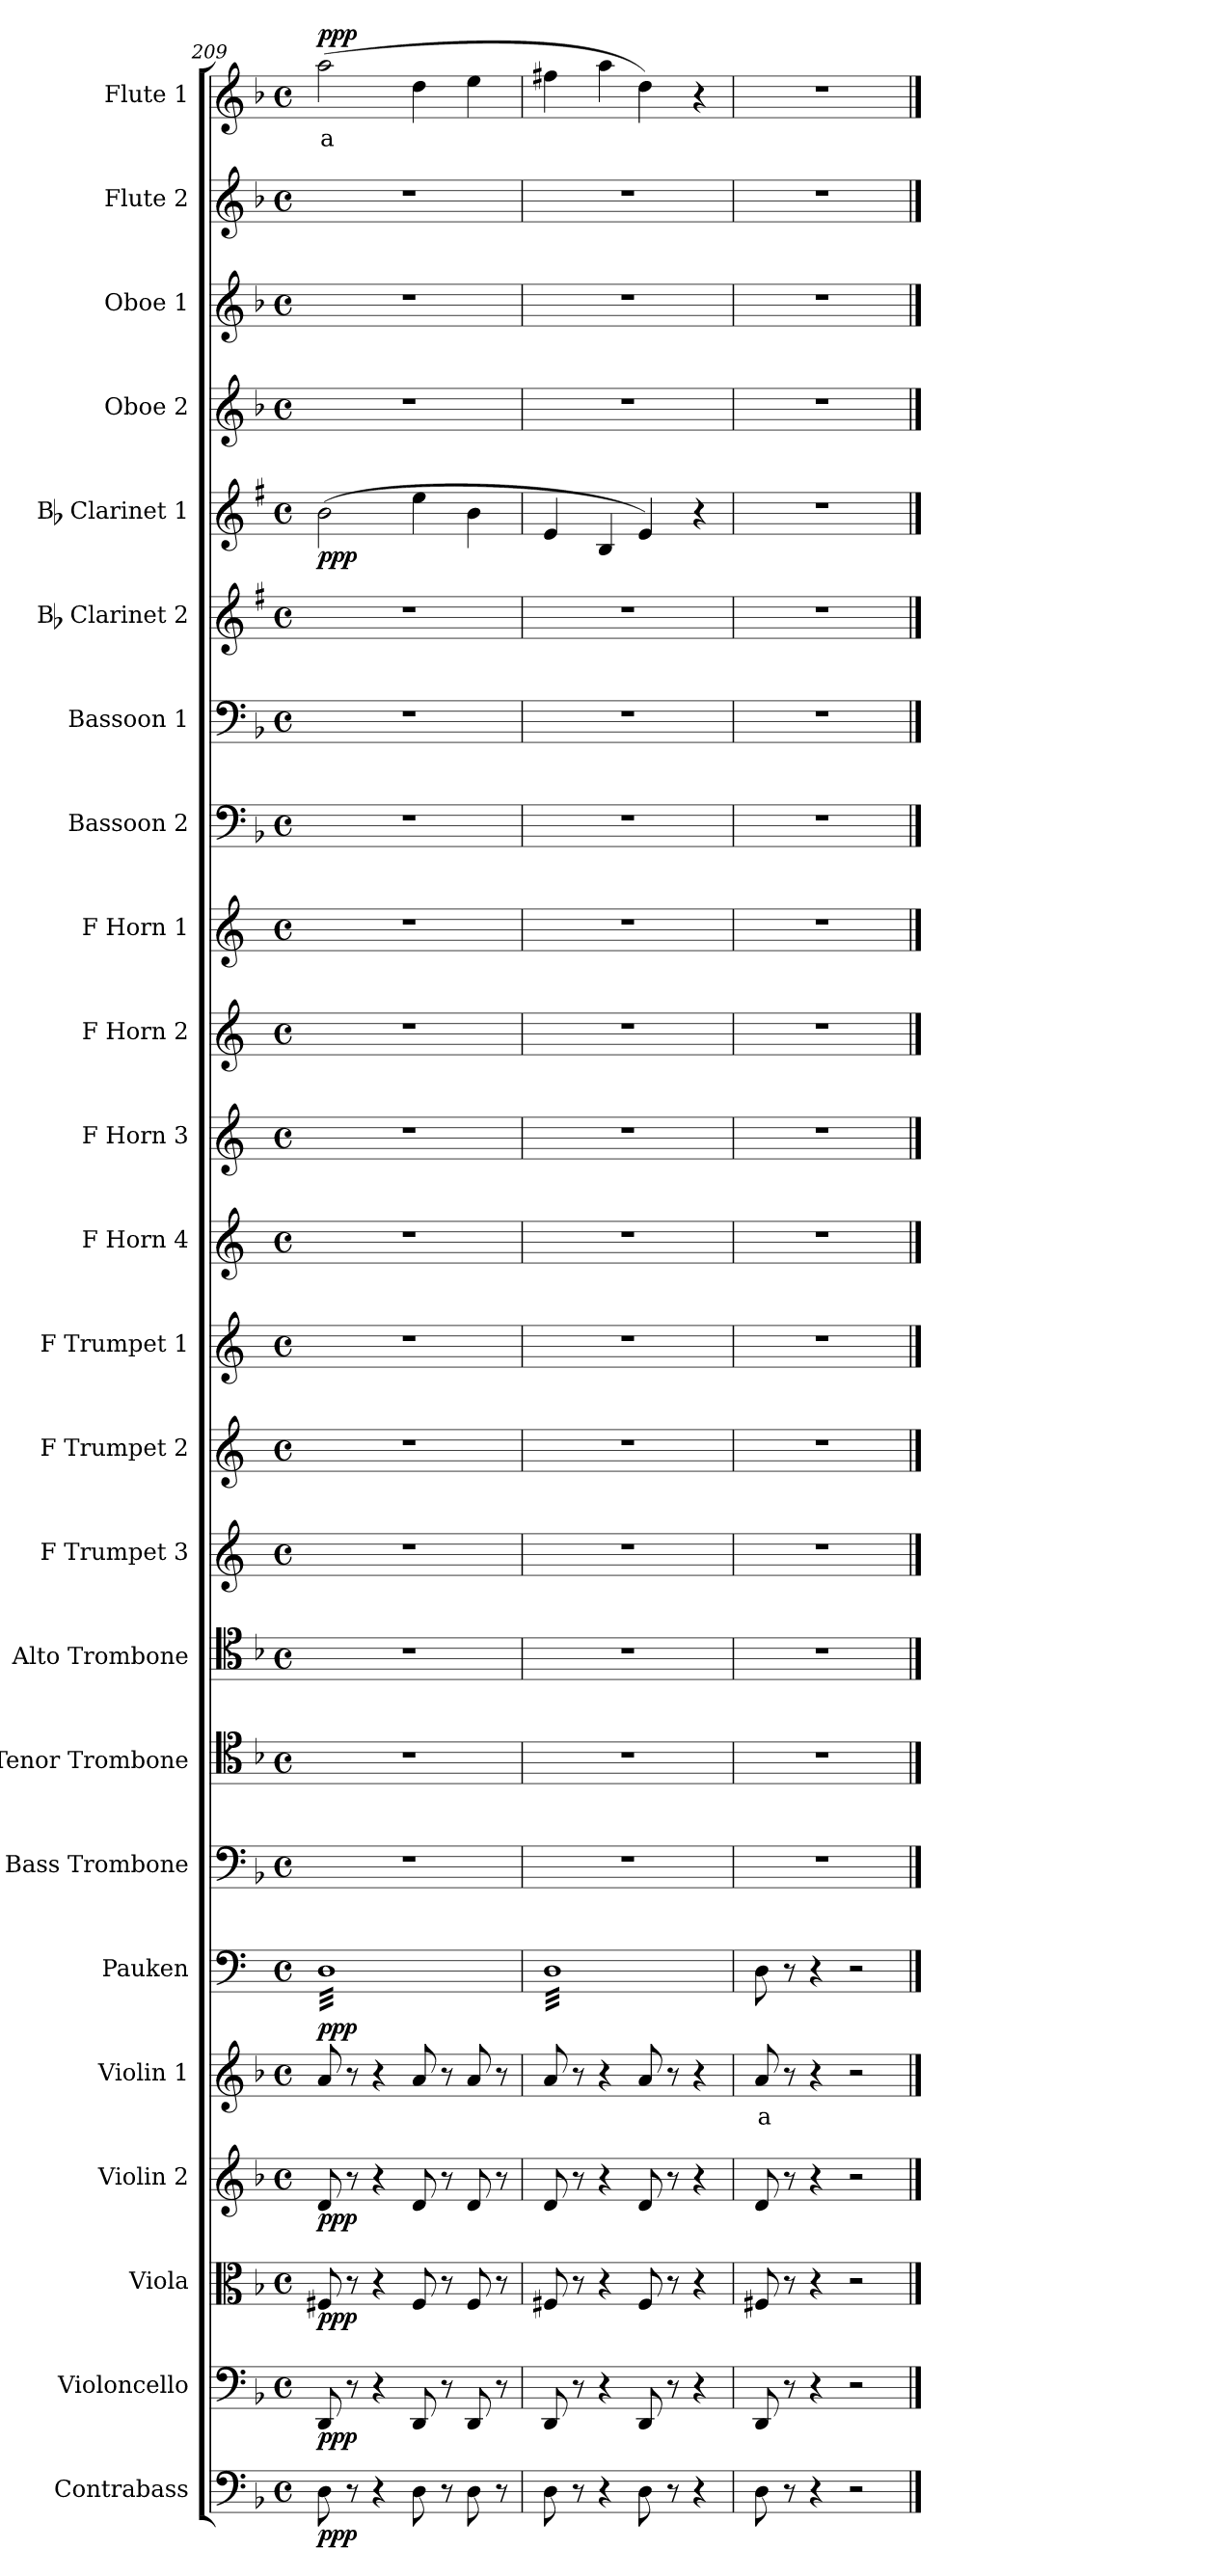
**kern	**dynam	**kern	**dynam	**kern	**dynam	**kern	**dynam	**kern	**text	**dynam	**kern	**kern	**kern	**kern	**kern	**kern	**kern	**kern	**kern	**kern	**kern	**kern	**kern	**kern	**kern	**dynam	**kern	**kern	**kern	**kern	**text	**dynam
*part24	*part24	*part23	*part23	*part22	*part22	*part21	*part21	*part20	*part20	*part20	*part19	*part18	*part17	*part16	*part15	*part14	*part13	*part12	*part11	*part10	*part9	*part8	*part7	*part6	*part5	*part5	*part4	*part3	*part2	*part1	*part1	*part1
*staff24	*staff24	*staff23	*staff23	*staff22	*staff22	*staff21	*staff21	*staff20	*staff20	*staff20	*staff19	*staff18	*staff17	*staff16	*staff15	*staff14	*staff13	*staff12	*staff11	*staff10	*staff9	*staff8	*staff7	*staff6	*staff5	*staff5	*staff4	*staff3	*staff2	*staff1	*staff1	*staff1
*I"Contrabass	*	*I"Violoncello	*	*I"Viola	*	*I"Violin 2	*	*I"Violin 1	*	*	*I"Pauken	*I"Bass Trombone	*I"Tenor Trombone	*I"Alto Trombone	*I"F Trumpet 3	*I"F Trumpet 2	*I"F Trumpet 1	*I"F Horn 4	*I"F Horn 3	*I"F Horn 2	*I"F Horn 1	*I"Bassoon 2	*I"Bassoon 1	*I"Bb Clarinet 2	*I"Bb Clarinet 1	*	*I"Oboe 2	*I"Oboe 1	*I"Flute 2	*I"Flute 1	*	*
*I'Cb	*	*I'Vc	*	*I'Vla	*	*I'Vln 2	*	*I'Vln 1	*	*	*I'Pk.	*I'B Trb	*I'T Trb	*I'A Trb	*I'Tpt 3	*I'Tpt 2	*I'Tpt 1	*I'Hn 4	*I'Hn 3	*I'Hn 2	*I'Hn 1	*I'Bsn 2	*I'Bsn 1	*I'Cl 2	*I'Cl 1	*	*I'Ob 2	*I'Ob 1	*I'Fl 2	*I'Fl 1	*	*
*clefF4	*	*clefF4	*	*clefC3	*	*clefG2	*	*clefG2	*	*	*clefF4	*clefF4	*clefC4	*clefC4	*clefG2	*clefG2	*clefG2	*clefG2	*clefG2	*clefG2	*clefG2	*clefF4	*clefF4	*clefG2	*clefG2	*	*clefG2	*clefG2	*clefG2	*clefG2	*	*
*ITrd7c12	*	*	*	*	*	*	*	*	*	*	*	*	*	*	*ITrd-3c-5	*ITrd-3c-5	*ITrd-3c-5	*ITrd4c7	*ITrd4c7	*ITrd4c7	*ITrd4c7	*	*	*ITrd1c2	*ITrd1c2	*	*	*	*	*	*	*
*k[b-]	*	*k[b-]	*	*k[b-]	*	*k[b-]	*	*k[b-]	*	*	*k[]	*k[b-]	*k[b-]	*k[b-]	*k[b-]	*k[b-]	*k[b-]	*k[b-]	*k[b-]	*k[b-]	*k[b-]	*k[b-]	*k[b-]	*k[b-]	*k[b-]	*	*k[b-]	*k[b-]	*k[b-]	*k[b-]	*	*
*M4/4	*	*M4/4	*	*M4/4	*	*M4/4	*	*M4/4	*	*	*M4/4	*M4/4	*M4/4	*M4/4	*M4/4	*M4/4	*M4/4	*M4/4	*M4/4	*M4/4	*M4/4	*M4/4	*M4/4	*M4/4	*M4/4	*	*M4/4	*M4/4	*M4/4	*M4/4	*	*
*met(c)	*	*met(c)	*	*met(c)	*	*met(c)	*	*met(c)	*	*	*met(c)	*met(c)	*met(c)	*met(c)	*met(c)	*met(c)	*met(c)	*met(c)	*met(c)	*met(c)	*met(c)	*met(c)	*met(c)	*met(c)	*met(c)	*	*met(c)	*met(c)	*met(c)	*met(c)	*	*
=209	=209	=209	=209	=209	=209	=209	=209	=209	=209	=209	=209	=209	=209	=209	=209	=209	=209	=209	=209	=209	=209	=209	=209	=209	=209	=209	=209	=209	=209	=209	=209	=209
!	!LO:DY:b	!	!LO:DY:b	!	!LO:DY:b	!	!LO:DY:b	!	!	!LO:DY:b	!	!	!	!	!	!	!	!	!	!	!	!	!	!	!	!LO:DY:b	!	!	!	!	!LO:LY:b:color=#FF0000	!LO:DY:b
*	*	*	*	*	*	*	*	*	*	*	*tremolo	*	*	*	*	*	*	*	*	*	*	*	*	*	*	*	*	*	*	*	*	*
8DD\	ppp	8DD/	ppp	8F#X/	ppp	8d/	ppp	8a/	.	ppp	32DLLL	1r	1r	1r	1r	1r	1r	1r	1r	1r	1r	1r	1r	1r	(2a\	ppp	1r	1r	1r	(2aa\	a	ppp
.	.	.	.	.	.	.	.	.	.	.	32D	.	.	.	.	.	.	.	.	.	.	.	.	.	.	.	.	.	.	.	.	.
.	.	.	.	.	.	.	.	.	.	.	32D	.	.	.	.	.	.	.	.	.	.	.	.	.	.	.	.	.	.	.	.	.
.	.	.	.	.	.	.	.	.	.	.	32D	.	.	.	.	.	.	.	.	.	.	.	.	.	.	.	.	.	.	.	.	.
8r	.	8r	.	8r	.	8r	.	8r	.	.	32D	.	.	.	.	.	.	.	.	.	.	.	.	.	.	.	.	.	.	.	.	.
.	.	.	.	.	.	.	.	.	.	.	32D	.	.	.	.	.	.	.	.	.	.	.	.	.	.	.	.	.	.	.	.	.
.	.	.	.	.	.	.	.	.	.	.	32D	.	.	.	.	.	.	.	.	.	.	.	.	.	.	.	.	.	.	.	.	.
.	.	.	.	.	.	.	.	.	.	.	32D	.	.	.	.	.	.	.	.	.	.	.	.	.	.	.	.	.	.	.	.	.
4r	.	4r	.	4r	.	4r	.	4r	.	.	32D	.	.	.	.	.	.	.	.	.	.	.	.	.	.	.	.	.	.	.	.	.
.	.	.	.	.	.	.	.	.	.	.	32D	.	.	.	.	.	.	.	.	.	.	.	.	.	.	.	.	.	.	.	.	.
.	.	.	.	.	.	.	.	.	.	.	32D	.	.	.	.	.	.	.	.	.	.	.	.	.	.	.	.	.	.	.	.	.
.	.	.	.	.	.	.	.	.	.	.	32D	.	.	.	.	.	.	.	.	.	.	.	.	.	.	.	.	.	.	.	.	.
.	.	.	.	.	.	.	.	.	.	.	32D	.	.	.	.	.	.	.	.	.	.	.	.	.	.	.	.	.	.	.	.	.
.	.	.	.	.	.	.	.	.	.	.	32D	.	.	.	.	.	.	.	.	.	.	.	.	.	.	.	.	.	.	.	.	.
.	.	.	.	.	.	.	.	.	.	.	32D	.	.	.	.	.	.	.	.	.	.	.	.	.	.	.	.	.	.	.	.	.
.	.	.	.	.	.	.	.	.	.	.	32D	.	.	.	.	.	.	.	.	.	.	.	.	.	.	.	.	.	.	.	.	.
8DD\	.	8DD/	.	8F#/	.	8d/	.	8a/	.	.	32D	.	.	.	.	.	.	.	.	.	.	.	.	.	4dd\	.	.	.	.	4dd\	.	.
.	.	.	.	.	.	.	.	.	.	.	32D	.	.	.	.	.	.	.	.	.	.	.	.	.	.	.	.	.	.	.	.	.
.	.	.	.	.	.	.	.	.	.	.	32D	.	.	.	.	.	.	.	.	.	.	.	.	.	.	.	.	.	.	.	.	.
.	.	.	.	.	.	.	.	.	.	.	32D	.	.	.	.	.	.	.	.	.	.	.	.	.	.	.	.	.	.	.	.	.
8r	.	8r	.	8r	.	8r	.	8r	.	.	32D	.	.	.	.	.	.	.	.	.	.	.	.	.	.	.	.	.	.	.	.	.
.	.	.	.	.	.	.	.	.	.	.	32D	.	.	.	.	.	.	.	.	.	.	.	.	.	.	.	.	.	.	.	.	.
.	.	.	.	.	.	.	.	.	.	.	32D	.	.	.	.	.	.	.	.	.	.	.	.	.	.	.	.	.	.	.	.	.
.	.	.	.	.	.	.	.	.	.	.	32D	.	.	.	.	.	.	.	.	.	.	.	.	.	.	.	.	.	.	.	.	.
8DD\	.	8DD/	.	8F#/	.	8d/	.	8a/	.	.	32D	.	.	.	.	.	.	.	.	.	.	.	.	.	4a\	.	.	.	.	4ee\	.	.
.	.	.	.	.	.	.	.	.	.	.	32D	.	.	.	.	.	.	.	.	.	.	.	.	.	.	.	.	.	.	.	.	.
.	.	.	.	.	.	.	.	.	.	.	32D	.	.	.	.	.	.	.	.	.	.	.	.	.	.	.	.	.	.	.	.	.
.	.	.	.	.	.	.	.	.	.	.	32D	.	.	.	.	.	.	.	.	.	.	.	.	.	.	.	.	.	.	.	.	.
8r	.	8r	.	8r	.	8r	.	8r	.	.	32D	.	.	.	.	.	.	.	.	.	.	.	.	.	.	.	.	.	.	.	.	.
.	.	.	.	.	.	.	.	.	.	.	32D	.	.	.	.	.	.	.	.	.	.	.	.	.	.	.	.	.	.	.	.	.
.	.	.	.	.	.	.	.	.	.	.	32D	.	.	.	.	.	.	.	.	.	.	.	.	.	.	.	.	.	.	.	.	.
.	.	.	.	.	.	.	.	.	.	.	32DJJJ	.	.	.	.	.	.	.	.	.	.	.	.	.	.	.	.	.	.	.	.	.
=210	=210	=210	=210	=210	=210	=210	=210	=210	=210	=210	=210	=210	=210	=210	=210	=210	=210	=210	=210	=210	=210	=210	=210	=210	=210	=210	=210	=210	=210	=210	=210	=210
8DD\	.	8DD/	.	8F#X/	.	8d/	.	8a/	.	.	32DLLL	1r	1r	1r	1r	1r	1r	1r	1r	1r	1r	1r	1r	1r	4d/	.	1r	1r	1r	4ff#X\	.	.
.	.	.	.	.	.	.	.	.	.	.	32D	.	.	.	.	.	.	.	.	.	.	.	.	.	.	.	.	.	.	.	.	.
.	.	.	.	.	.	.	.	.	.	.	32D	.	.	.	.	.	.	.	.	.	.	.	.	.	.	.	.	.	.	.	.	.
.	.	.	.	.	.	.	.	.	.	.	32D	.	.	.	.	.	.	.	.	.	.	.	.	.	.	.	.	.	.	.	.	.
8r	.	8r	.	8r	.	8r	.	8r	.	.	32D	.	.	.	.	.	.	.	.	.	.	.	.	.	.	.	.	.	.	.	.	.
.	.	.	.	.	.	.	.	.	.	.	32D	.	.	.	.	.	.	.	.	.	.	.	.	.	.	.	.	.	.	.	.	.
.	.	.	.	.	.	.	.	.	.	.	32D	.	.	.	.	.	.	.	.	.	.	.	.	.	.	.	.	.	.	.	.	.
.	.	.	.	.	.	.	.	.	.	.	32D	.	.	.	.	.	.	.	.	.	.	.	.	.	.	.	.	.	.	.	.	.
4r	.	4r	.	4r	.	4r	.	4r	.	.	32D	.	.	.	.	.	.	.	.	.	.	.	.	.	4A/	.	.	.	.	4aa\	.	.
.	.	.	.	.	.	.	.	.	.	.	32D	.	.	.	.	.	.	.	.	.	.	.	.	.	.	.	.	.	.	.	.	.
.	.	.	.	.	.	.	.	.	.	.	32D	.	.	.	.	.	.	.	.	.	.	.	.	.	.	.	.	.	.	.	.	.
.	.	.	.	.	.	.	.	.	.	.	32D	.	.	.	.	.	.	.	.	.	.	.	.	.	.	.	.	.	.	.	.	.
.	.	.	.	.	.	.	.	.	.	.	32D	.	.	.	.	.	.	.	.	.	.	.	.	.	.	.	.	.	.	.	.	.
.	.	.	.	.	.	.	.	.	.	.	32D	.	.	.	.	.	.	.	.	.	.	.	.	.	.	.	.	.	.	.	.	.
.	.	.	.	.	.	.	.	.	.	.	32D	.	.	.	.	.	.	.	.	.	.	.	.	.	.	.	.	.	.	.	.	.
.	.	.	.	.	.	.	.	.	.	.	32D	.	.	.	.	.	.	.	.	.	.	.	.	.	.	.	.	.	.	.	.	.
8DD\	.	8DD/	.	8F#/	.	8d/	.	8a/	.	.	32D	.	.	.	.	.	.	.	.	.	.	.	.	.	4d/)	.	.	.	.	4dd\)	.	.
.	.	.	.	.	.	.	.	.	.	.	32D	.	.	.	.	.	.	.	.	.	.	.	.	.	.	.	.	.	.	.	.	.
.	.	.	.	.	.	.	.	.	.	.	32D	.	.	.	.	.	.	.	.	.	.	.	.	.	.	.	.	.	.	.	.	.
.	.	.	.	.	.	.	.	.	.	.	32D	.	.	.	.	.	.	.	.	.	.	.	.	.	.	.	.	.	.	.	.	.
8r	.	8r	.	8r	.	8r	.	8r	.	.	32D	.	.	.	.	.	.	.	.	.	.	.	.	.	.	.	.	.	.	.	.	.
.	.	.	.	.	.	.	.	.	.	.	32D	.	.	.	.	.	.	.	.	.	.	.	.	.	.	.	.	.	.	.	.	.
.	.	.	.	.	.	.	.	.	.	.	32D	.	.	.	.	.	.	.	.	.	.	.	.	.	.	.	.	.	.	.	.	.
.	.	.	.	.	.	.	.	.	.	.	32D	.	.	.	.	.	.	.	.	.	.	.	.	.	.	.	.	.	.	.	.	.
4r	.	4r	.	4r	.	4r	.	4r	.	.	32D	.	.	.	.	.	.	.	.	.	.	.	.	.	4r	.	.	.	.	4r	.	.
.	.	.	.	.	.	.	.	.	.	.	32D	.	.	.	.	.	.	.	.	.	.	.	.	.	.	.	.	.	.	.	.	.
.	.	.	.	.	.	.	.	.	.	.	32D	.	.	.	.	.	.	.	.	.	.	.	.	.	.	.	.	.	.	.	.	.
.	.	.	.	.	.	.	.	.	.	.	32D	.	.	.	.	.	.	.	.	.	.	.	.	.	.	.	.	.	.	.	.	.
.	.	.	.	.	.	.	.	.	.	.	32D	.	.	.	.	.	.	.	.	.	.	.	.	.	.	.	.	.	.	.	.	.
.	.	.	.	.	.	.	.	.	.	.	32D	.	.	.	.	.	.	.	.	.	.	.	.	.	.	.	.	.	.	.	.	.
.	.	.	.	.	.	.	.	.	.	.	32D	.	.	.	.	.	.	.	.	.	.	.	.	.	.	.	.	.	.	.	.	.
.	.	.	.	.	.	.	.	.	.	.	32DJJJ	.	.	.	.	.	.	.	.	.	.	.	.	.	.	.	.	.	.	.	.	.
*	*	*	*	*	*	*	*	*	*	*	*Xtremolo	*	*	*	*	*	*	*	*	*	*	*	*	*	*	*	*	*	*	*	*	*
=211	=211	=211	=211	=211	=211	=211	=211	=211	=211	=211	=211	=211	=211	=211	=211	=211	=211	=211	=211	=211	=211	=211	=211	=211	=211	=211	=211	=211	=211	=211	=211	=211
!	!	!	!	!	!	!	!	!	!LO:LY:b:color=#FF0000	!	!	!	!	!	!	!	!	!	!	!	!	!	!	!	!	!	!	!	!	!	!	!
8DD\	.	8DD/	.	8F#X/	.	8d/	.	8a/	a	.	8D\	1r	1r	1r	1r	1r	1r	1r	1r	1r	1r	1r	1r	1r	1r	.	1r	1r	1r	1r	.	.
8r	.	8r	.	8r	.	8r	.	8r	.	.	8r	.	.	.	.	.	.	.	.	.	.	.	.	.	.	.	.	.	.	.	.	.
4r	.	4r	.	4r	.	4r	.	4r	.	.	4r	.	.	.	.	.	.	.	.	.	.	.	.	.	.	.	.	.	.	.	.	.
2r	.	2r	.	2r	.	2r	.	2r	.	.	2r	.	.	.	.	.	.	.	.	.	.	.	.	.	.	.	.	.	.	.	.	.
==	==	==	==	==	==	==	==	==	==	==	==	==	==	==	==	==	==	==	==	==	==	==	==	==	==	==	==	==	==	==	==	==
*-	*-	*-	*-	*-	*-	*-	*-	*-	*-	*-	*-	*-	*-	*-	*-	*-	*-	*-	*-	*-	*-	*-	*-	*-	*-	*-	*-	*-	*-	*-	*-	*-
